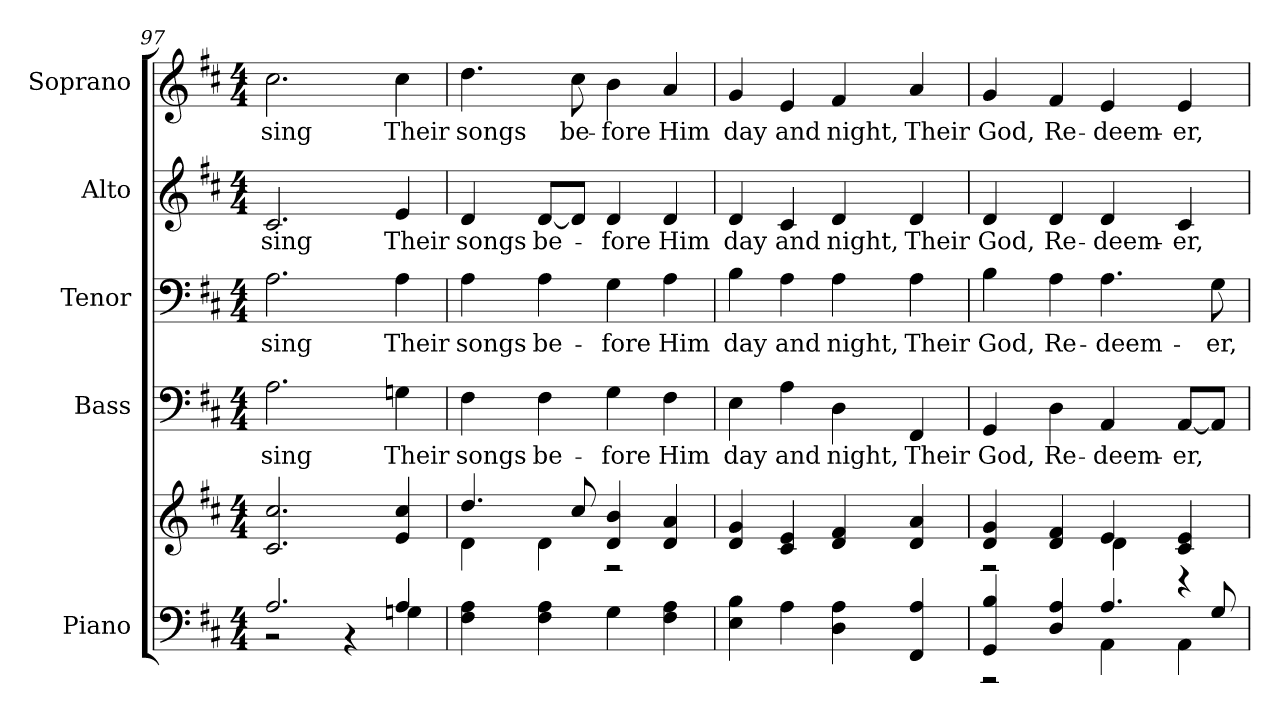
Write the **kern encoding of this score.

**kern	**kern	**kern	**text	**kern	**text	**kern	**text	**kern	**text
*part5	*part5	*part4	*part4	*part3	*part3	*part2	*part2	*part1	*part1
*staff6	*staff5	*staff4	*staff4	*staff3	*staff3	*staff2	*staff2	*staff1	*staff1
*I"Piano	*	*I"Bass	*	*I"Tenor	*	*I"Alto	*	*I"Soprano	*
*I'Pno.	*	*I'B.	*	*I'T.	*	*I'A.	*	*I'S.	*
!!LO:PB:g=z
*clefF4	*clefG2	*clefF4	*	*clefF4	*	*clefG2	*	*clefG2	*
*k[f#c#]	*k[f#c#]	*k[f#c#]	*	*k[f#c#]	*	*k[f#c#]	*	*k[f#c#]	*
*D:	*D:	*D:	*	*D:	*	*D:	*	*D:	*
*M4/4	*M4/4	*M4/4	*	*M4/4	*	*M4/4	*	*M4/4	*
=97	=97	=97	=97	=97	=97	=97	=97	=97	=97
*^	*	*	*	*	*	*	*	*	*
!	!	!	!	!LO:LY:b:color=#000000	!	!	!	!	!	!
!	!	!	!	!	!	!LO:LY:b:color=#000000	!	!	!	!
!	!	!	!	!	!	!	!	!LO:LY:b:color=#000000	!	!
!	!	!	!	!	!	!	!	!	!	!LO:LY:b:color=#000000
2.Ai/	2r	2.c#i/ 2.cc#i	2.Ai\	sing	2.Ai\	sing	2.c#i/	sing	2.cc#i\	sing
.	4r	.	.	.	.	.	.	.	.	.
!	!	!	!	!LO:LY:b:color=#000000	!	!	!	!	!	!
!	!	!	!	!	!	!LO:LY:b:color=#000000	!	!	!	!
!	!	!	!	!	!	!	!	!LO:LY:b:color=#000000	!	!
!	!	!	!	!	!	!	!	!	!	!LO:LY:b:color=#000000
4Ai/	4Gni\	4ei/ 4cc#i	4Gni\	Their	4Ai\	Their	4ei/	Their	4cc#i\	Their
*v	*v	*	*	*	*	*	*	*	*	*
=98	=98	=98	=98	=98	=98	=98	=98	=98	=98
*	*^	*	*	*	*	*	*	*	*
*^	*	*	*	*	*	*	*	*	*	*
!	!	!	!	!	!LO:LY:b:color=#000000	!	!	!	!	!	!
*v	*v	*	*	*	*	*	*	*	*	*	*
*^	*	*	*	*	*	*	*	*	*	*
!	!	!	!	!	!	!	!LO:LY:b:color=#000000	!	!	!	!
*v	*v	*	*	*	*	*	*	*	*	*	*
*^	*	*	*	*	*	*	*	*	*	*
!	!	!	!	!	!	!	!	!	!LO:LY:b:color=#000000	!	!
*v	*v	*	*	*	*	*	*	*	*	*	*
*^	*	*	*	*	*	*	*	*	*	*
!	!	!	!	!	!	!	!	!	!	!	!LO:LY:b:color=#000000
*v	*v	*	*	*	*	*	*	*	*	*	*
4F#i\ 4Ai	4.ddi/	4di\	4F#i\	songs	4Ai\	songs	4di/	songs	4.ddi\	songs
!	!	!	!	!LO:LY:b:color=#000000	!	!	!	!	!	!
!	!	!	!	!	!	!LO:LY:b:color=#000000	!	!	!	!
!	!	!	!	!	!	!	!	!LO:LY:b:color=#000000	!	!
4F#i\ 4Ai	.	4di\	4F#i\	be-	4Ai\	be-	[<8di/L	be-	.	.
!	!	!	!	!	!	!	!	!	!	!LO:LY:b:color=#000000
.	8cc#i/	.	.	.	.	.	8di/J]	.	8cc#i\	be-
!	!	!	!	!LO:LY:b:color=#000000	!	!	!	!	!	!
!	!	!	!	!	!	!LO:LY:b:color=#000000	!	!	!	!
!	!	!	!	!	!	!	!	!LO:LY:b:color=#000000	!	!
!	!	!	!	!	!	!	!	!	!	!LO:LY:b:color=#000000
4Gi\	4di/ 4bi	2r	4Gi\	-fore	4Gi\	-fore	4di/	-fore	4bi\	-fore
!	!	!	!	!LO:LY:b:color=#000000	!	!	!	!	!	!
!	!	!	!	!	!	!LO:LY:b:color=#000000	!	!	!	!
!	!	!	!	!	!	!	!	!LO:LY:b:color=#000000	!	!
!	!	!	!	!	!	!	!	!	!	!LO:LY:b:color=#000000
4F#i\ 4Ai	4di/ 4ai	.	4F#i\	Him	4Ai\	Him	4di/	Him	4ai/	Him
*	*v	*v	*	*	*	*	*	*	*	*
!!LO:PB:g=z
=99	=99	=99	=99	=99	=99	=99	=99	=99	=99
!	!	!	!LO:LY:b:color=#000000	!	!	!	!	!	!
!	!	!	!	!	!LO:LY:b:color=#000000	!	!	!	!
!	!	!	!	!	!	!	!LO:LY:b:color=#000000	!	!
!	!	!	!	!	!	!	!	!	!LO:LY:b:color=#000000
4Ei\ 4Bi	4di/ 4gi	4Ei\	day	4Bi\	day	4di/	day	4gi/	day
!	!	!	!LO:LY:b:color=#000000	!	!	!	!	!	!
!	!	!	!	!	!LO:LY:b:color=#000000	!	!	!	!
!	!	!	!	!	!	!	!LO:LY:b:color=#000000	!	!
!	!	!	!	!	!	!	!	!	!LO:LY:b:color=#000000
4Ai\	4c#i/ 4ei	4Ai\	and	4Ai\	and	4c#i/	and	4ei/	and
!	!	!	!LO:LY:b:color=#000000	!	!	!	!	!	!
!	!	!	!	!	!LO:LY:b:color=#000000	!	!	!	!
!	!	!	!	!	!	!	!LO:LY:b:color=#000000	!	!
!	!	!	!	!	!	!	!	!	!LO:LY:b:color=#000000
4Di\ 4Ai	4di/ 4f#i	4Di\	night,	4Ai\	night,	4di/	night,	4f#i/	night,
!	!	!	!LO:LY:b:color=#000000	!	!	!	!	!	!
!	!	!	!	!	!LO:LY:b:color=#000000	!	!	!	!
!	!	!	!	!	!	!	!LO:LY:b:color=#000000	!	!
!	!	!	!	!	!	!	!	!	!LO:LY:b:color=#000000
4FF#i/ 4Ai	4di/ 4ai	4FF#i/	Their	4Ai\	Their	4di/	Their	4ai/	Their
=100	=100	=100	=100	=100	=100	=100	=100	=100	=100
*^	*^	*	*	*	*	*	*	*	*
!	!	!	!	!	!LO:LY:b:color=#000000	!	!	!	!	!	!
!	!	!	!	!	!	!	!LO:LY:b:color=#000000	!	!	!	!
!	!	!	!	!	!	!	!	!	!LO:LY:b:color=#000000	!	!
!	!	!	!	!	!	!	!	!	!	!	!LO:LY:b:color=#000000
4GGi/ 4Bi	2r	4di/ 4gi	2r	4GGi/	God,	4Bi\	God,	4di/	God,	4gi/	God,
!	!	!	!	!	!LO:LY:b:color=#000000	!	!	!	!	!	!
!	!	!	!	!	!	!	!LO:LY:b:color=#000000	!	!	!	!
!	!	!	!	!	!	!	!	!	!LO:LY:b:color=#000000	!	!
!	!	!	!	!	!	!	!	!	!	!	!LO:LY:b:color=#000000
4Di/ 4Ai	.	4di/ 4f#i	.	4Di\	Re-	4Ai\	Re-	4di/	Re-	4f#i/	Re-
!	!	!	!	!	!LO:LY:b:color=#000000	!	!	!	!	!	!
!	!	!	!	!	!	!	!LO:LY:b:color=#000000	!	!	!	!
!	!	!	!	!	!	!	!	!	!LO:LY:b:color=#000000	!	!
!	!	!	!	!	!	!	!	!	!	!	!LO:LY:b:color=#000000
4.Ai/	4AAi\	4ei/	4di\	4AAi/	-deem-	4.Ai\	-deem-	4di/	-deem-	4ei/	-deem-
!	!	!	!	!	!LO:LY:b:color=#000000	!	!	!	!	!	!
!	!	!	!	!	!	!	!	!	!LO:LY:b:color=#000000	!	!
!	!	!	!	!	!	!	!	!	!	!	!LO:LY:b:color=#000000
.	4AAi\	4c#i/ 4ei	4r	[<8AAi/L	-er,	.	.	4c#i/	-er,	4ei/	-er,
!	!	!	!	!	!	!	!LO:LY:b:color=#000000	!	!	!	!
8Gi/	.	.	.	8AAi/J]	.	8Gi\	-er,	.	.	.	.
*v	*v	*	*	*	*	*	*	*	*	*	*
*	*v	*v	*	*	*	*	*	*	*	*
=	=	=	=	=	=	=	=	=	=
*-	*-	*-	*-	*-	*-	*-	*-	*-	*-
